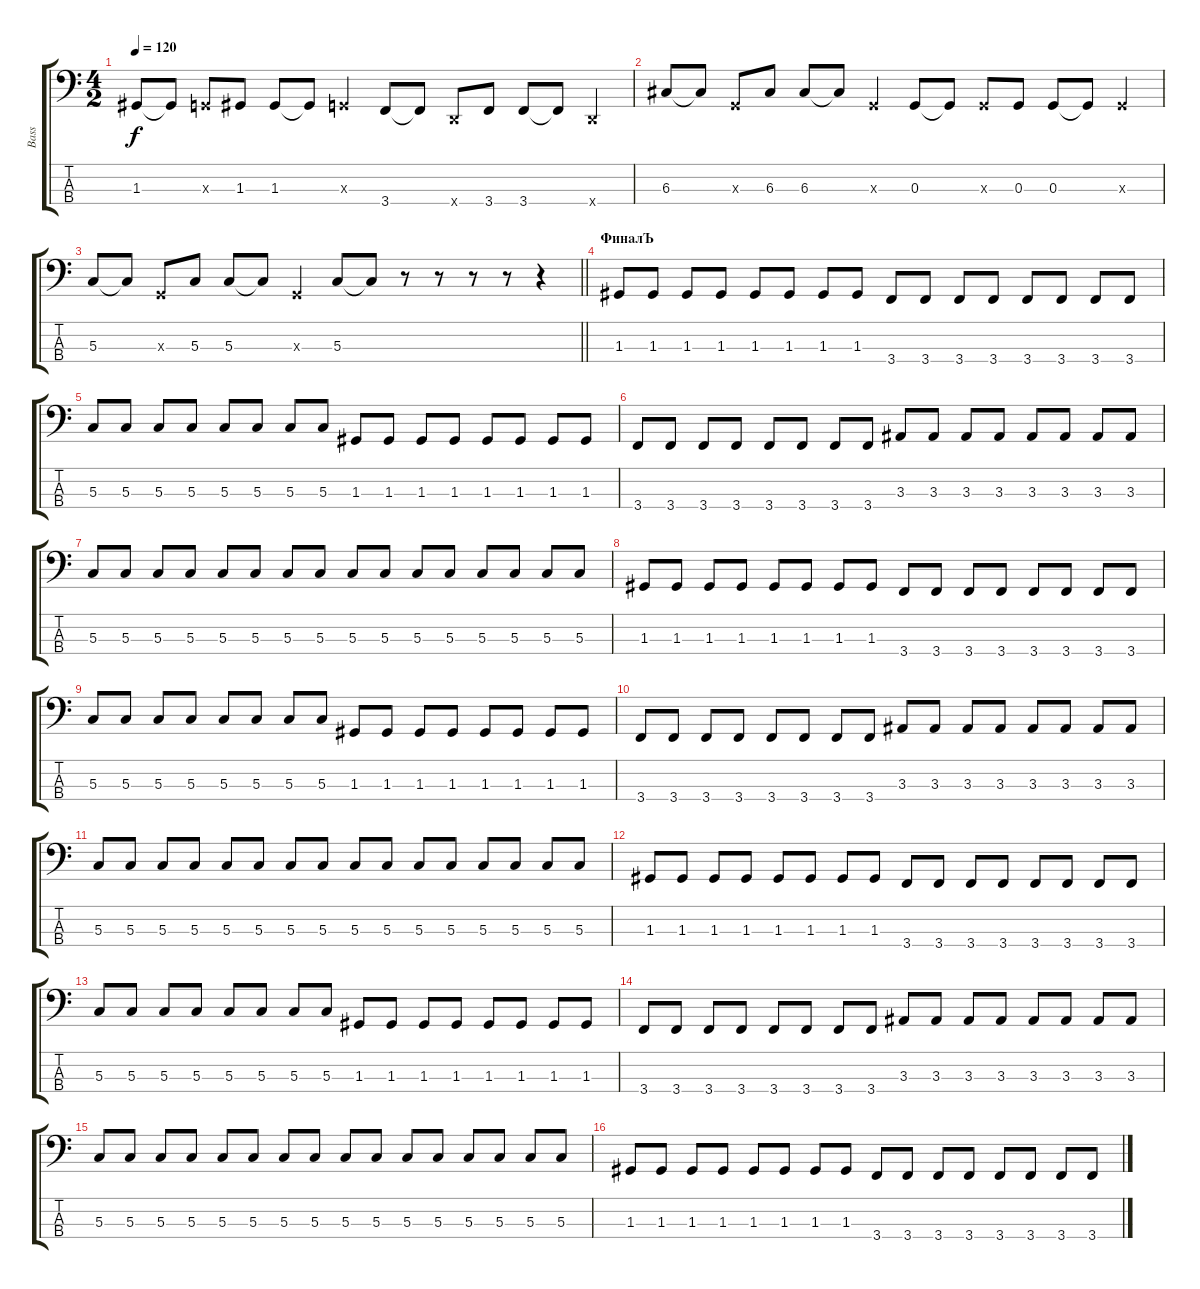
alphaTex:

\track ("Bass" "Bass") {instrument electricbassfinger}
\staff {score tabs}
\tuning (F2 C2 G1 D1) {hide}
\ts (4 2)
\tempo 120
\clef f4
\ks c
1.3.8{dy f} 1.3{t}.8 0.3{x}.8 1.3.8 1.3.8 1.3{t}.8 0.3{x}.4 3.4.8 3.4{t}.8 0.4{x}.8 3.4.8 3.4.8 3.4{t}.8 0.4{x}.4 |
6.3.8 6.3{t}.8 0.3{x}.8 6.3.8 6.3.8 6.3{t}.8 0.3{x}.4 0.3.8 0.3{t}.8 0.3{x}.8 0.3.8 0.3.8 0.3{t}.8 0.3{x}.4 |
\barLineRight lightlight
5.3.8 5.3{t}.8 0.3{x}.8 5.3.8 5.3.8 5.3{t}.8 0.3{x}.4 5.3.8 5.3{t}.8 r.8 r.8 r.8 r.8 r.4 |
\section ("" "ФиналЪ")
1.3.8 1.3.8 1.3.8 1.3.8 1.3.8 1.3.8 1.3.8 1.3.8 3.4.8 3.4.8 3.4.8 3.4.8 3.4.8 3.4.8 3.4.8 3.4.8 |
5.3.8 5.3.8 5.3.8 5.3.8 5.3.8 5.3.8 5.3.8 5.3.8 1.3.8 1.3.8 1.3.8 1.3.8 1.3.8 1.3.8 1.3.8 1.3.8 |
3.4.8 3.4.8 3.4.8 3.4.8 3.4.8 3.4.8 3.4.8 3.4.8 3.3.8 3.3.8 3.3.8 3.3.8 3.3.8 3.3.8 3.3.8 3.3.8 |
5.3.8 5.3.8 5.3.8 5.3.8 5.3.8 5.3.8 5.3.8 5.3.8 5.3.8 5.3.8 5.3.8 5.3.8 5.3.8 5.3.8 5.3.8 5.3.8 |
1.3.8 1.3.8 1.3.8 1.3.8 1.3.8 1.3.8 1.3.8 1.3.8 3.4.8 3.4.8 3.4.8 3.4.8 3.4.8 3.4.8 3.4.8 3.4.8 |
5.3.8 5.3.8 5.3.8 5.3.8 5.3.8 5.3.8 5.3.8 5.3.8 1.3.8 1.3.8 1.3.8 1.3.8 1.3.8 1.3.8 1.3.8 1.3.8 |
3.4.8 3.4.8 3.4.8 3.4.8 3.4.8 3.4.8 3.4.8 3.4.8 3.3.8 3.3.8 3.3.8 3.3.8 3.3.8 3.3.8 3.3.8 3.3.8 |
5.3.8 5.3.8 5.3.8 5.3.8 5.3.8 5.3.8 5.3.8 5.3.8 5.3.8 5.3.8 5.3.8 5.3.8 5.3.8 5.3.8 5.3.8 5.3.8 |
1.3.8 1.3.8 1.3.8 1.3.8 1.3.8 1.3.8 1.3.8 1.3.8 3.4.8 3.4.8 3.4.8 3.4.8 3.4.8 3.4.8 3.4.8 3.4.8 |
5.3.8 5.3.8 5.3.8 5.3.8 5.3.8 5.3.8 5.3.8 5.3.8 1.3.8 1.3.8 1.3.8 1.3.8 1.3.8 1.3.8 1.3.8 1.3.8 |
3.4.8 3.4.8 3.4.8 3.4.8 3.4.8 3.4.8 3.4.8 3.4.8 3.3.8 3.3.8 3.3.8 3.3.8 3.3.8 3.3.8 3.3.8 3.3.8 |
5.3.8 5.3.8 5.3.8 5.3.8 5.3.8 5.3.8 5.3.8 5.3.8 5.3.8 5.3.8 5.3.8 5.3.8 5.3.8 5.3.8 5.3.8 5.3.8 |
1.3.8 1.3.8 1.3.8 1.3.8 1.3.8 1.3.8 1.3.8 1.3.8 3.4.8 3.4.8 3.4.8 3.4.8 3.4.8 3.4.8 3.4.8 3.4.8
